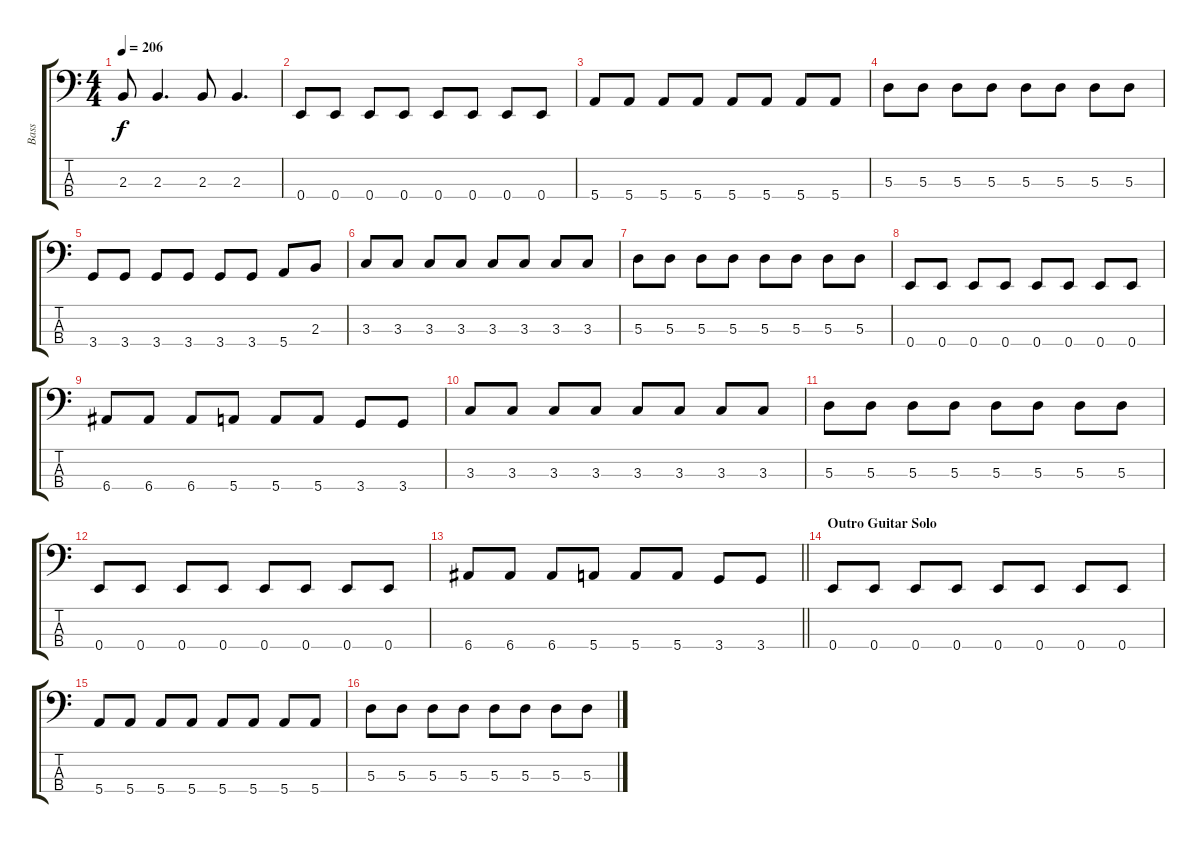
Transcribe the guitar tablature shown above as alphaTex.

\track ("Bass" "Bass") {instrument electricbassfinger}
\staff {score tabs}
\tuning (G2 D2 A1 E1) {hide}
\ts (4 4)
\tempo 206
\clef f4
\ks c
2.3.8{dy f} 2.3.4{d} 2.3.8 2.3.4{d} |
0.4.8 0.4.8 0.4.8 0.4.8 0.4.8 0.4.8 0.4.8 0.4.8 |
5.4.8 5.4.8 5.4.8 5.4.8 5.4.8 5.4.8 5.4.8 5.4.8 |
5.3.8 5.3.8 5.3.8 5.3.8 5.3.8 5.3.8 5.3.8 5.3.8 |
3.4.8 3.4.8 3.4.8 3.4.8 3.4.8 3.4.8 5.4.8 2.3.8 |
3.3.8 3.3.8 3.3.8 3.3.8 3.3.8 3.3.8 3.3.8 3.3.8 |
5.3.8 5.3.8 5.3.8 5.3.8 5.3.8 5.3.8 5.3.8 5.3.8 |
0.4.8 0.4.8 0.4.8 0.4.8 0.4.8 0.4.8 0.4.8 0.4.8 |
6.4.8 6.4.8 6.4.8 5.4.8 5.4.8 5.4.8 3.4.8 3.4.8 |
3.3.8 3.3.8 3.3.8 3.3.8 3.3.8 3.3.8 3.3.8 3.3.8 |
5.3.8 5.3.8 5.3.8 5.3.8 5.3.8 5.3.8 5.3.8 5.3.8 |
0.4.8 0.4.8 0.4.8 0.4.8 0.4.8 0.4.8 0.4.8 0.4.8 |
\barLineRight lightlight
6.4.8 6.4.8 6.4.8 5.4.8 5.4.8 5.4.8 3.4.8 3.4.8 |
\section ("" "Outro Guitar Solo")
0.4.8 0.4.8 0.4.8 0.4.8 0.4.8 0.4.8 0.4.8 0.4.8 |
5.4.8 5.4.8 5.4.8 5.4.8 5.4.8 5.4.8 5.4.8 5.4.8 |
5.3.8 5.3.8 5.3.8 5.3.8 5.3.8 5.3.8 5.3.8 5.3.8
